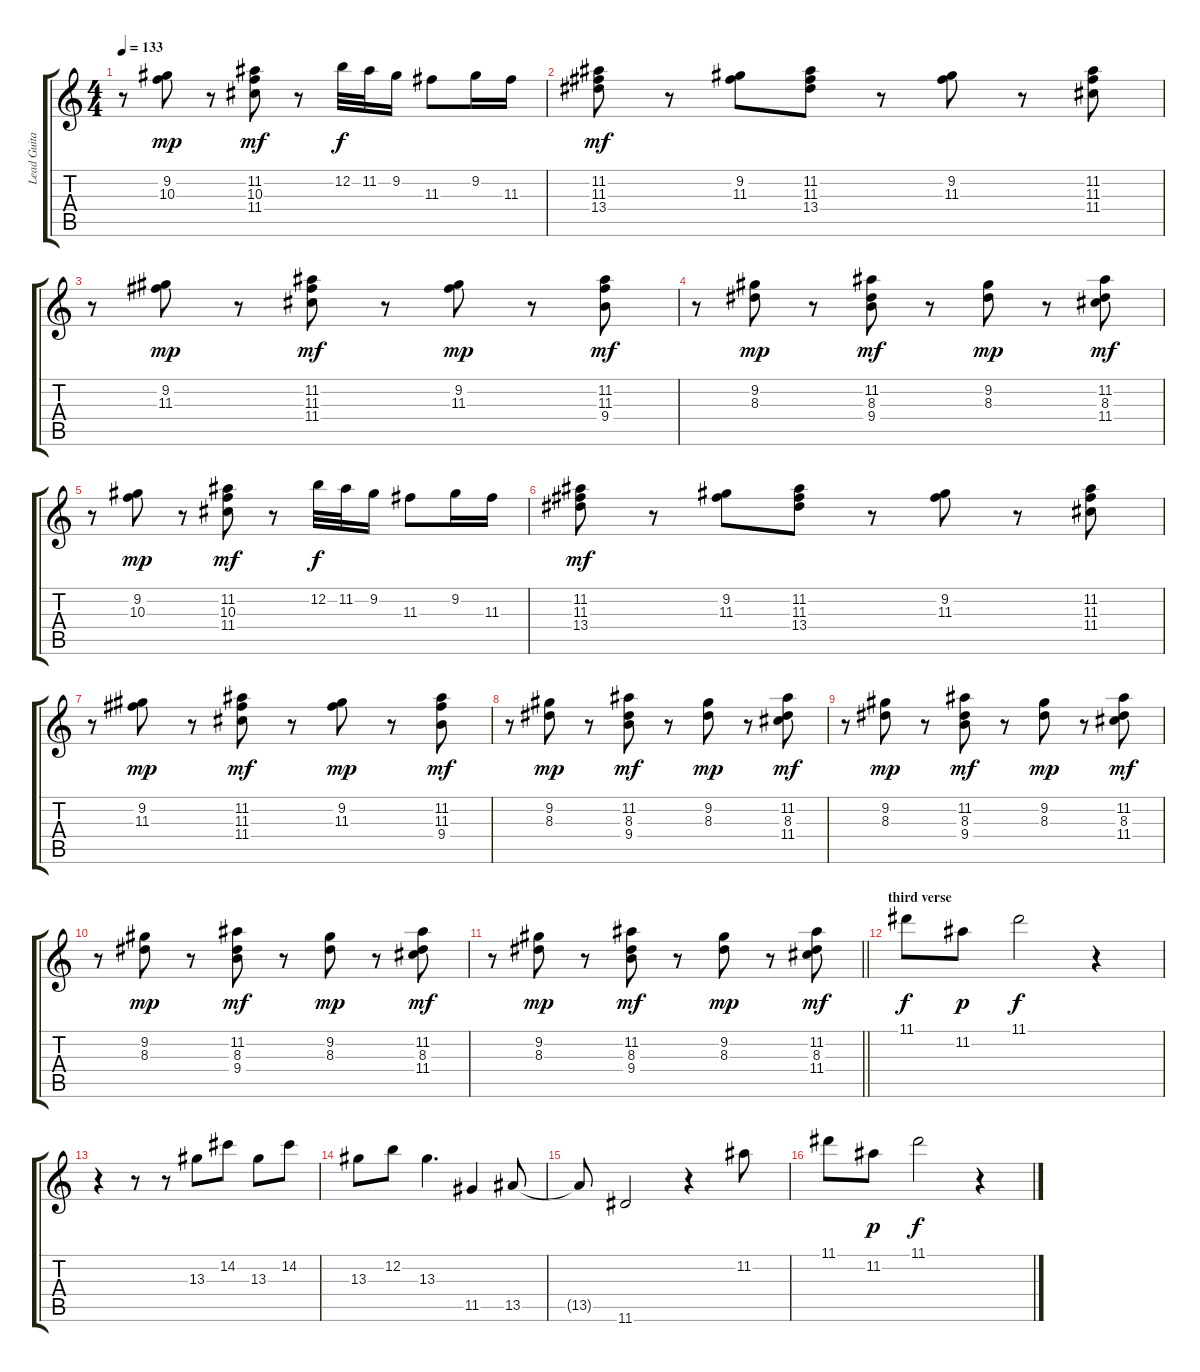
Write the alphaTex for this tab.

\track ("Lead Guitar" "Lead Guita") {instrument electricguitarclean}
\staff {score tabs}
\tuning (E4 B3 G3 D3 A2 E2) {hide}
\ts (4 4)
\tempo 133
\clef g2
\ks c
r.8{dy mf} (9.2 10.3).8{dy mp} r.8 (11.2 10.3 11.4).8{dy mf} r.8 12.2.32{dy f} 11.2.32 9.2.16 11.3.8 9.2.16 11.3.16 |
(11.2 11.3 13.4).8{dy mf} r.8 (9.2 11.3).8 (11.2 11.3 13.4).8 r.8 (9.2 11.3).8 r.8 (11.2 11.3 11.4).8 |
r.8 (9.2 11.3).8{dy mp} r.8 (11.2 11.3 11.4).8{dy mf} r.8 (9.2 11.3).8{dy mp} r.8 (11.2 11.3 9.4).8{dy mf} |
r.8 (9.2 8.3).8{dy mp} r.8 (11.2 8.3 9.4).8{dy mf} r.8 (9.2 8.3).8{dy mp} r.8 (11.2 8.3 11.4).8{dy mf} |
r.8 (9.2 10.3).8{dy mp} r.8 (11.2 10.3 11.4).8{dy mf} r.8 12.2.32{dy f} 11.2.32 9.2.16 11.3.8 9.2.16 11.3.16 |
(11.2 11.3 13.4).8{dy mf} r.8 (9.2 11.3).8 (11.2 11.3 13.4).8 r.8 (9.2 11.3).8 r.8 (11.2 11.3 11.4).8 |
r.8 (9.2 11.3).8{dy mp} r.8 (11.2 11.3 11.4).8{dy mf} r.8 (9.2 11.3).8{dy mp} r.8 (11.2 11.3 9.4).8{dy mf} |
r.8 (9.2 8.3).8{dy mp} r.8 (11.2 8.3 9.4).8{dy mf} r.8 (9.2 8.3).8{dy mp} r.8 (11.2 8.3 11.4).8{dy mf} |
r.8 (9.2 8.3).8{dy mp} r.8 (11.2 8.3 9.4).8{dy mf} r.8 (9.2 8.3).8{dy mp} r.8 (11.2 8.3 11.4).8{dy mf} |
r.8 (9.2 8.3).8{dy mp} r.8 (11.2 8.3 9.4).8{dy mf} r.8 (9.2 8.3).8{dy mp} r.8 (11.2 8.3 11.4).8{dy mf} |
\barLineRight lightlight
r.8 (9.2 8.3).8{dy mp} r.8 (11.2 8.3 9.4).8{dy mf} r.8 (9.2 8.3).8{dy mp} r.8 (11.2 8.3 11.4).8{dy mf} |
\section ("" "third verse")
11.1.8{dy f} 11.2.8{dy p} 11.1.2{dy f} r.4 |
r.4 r.8 r.8 13.3.8 14.2.8 13.3.8 14.2.8 |
13.3.8 12.2.8 13.3.4{d} 11.5.4 13.5.8 |
13.5{t}.8 11.6.2 r.4 11.2.8 |
11.1.8 11.2.8{dy p} 11.1.2{dy f} r.4
